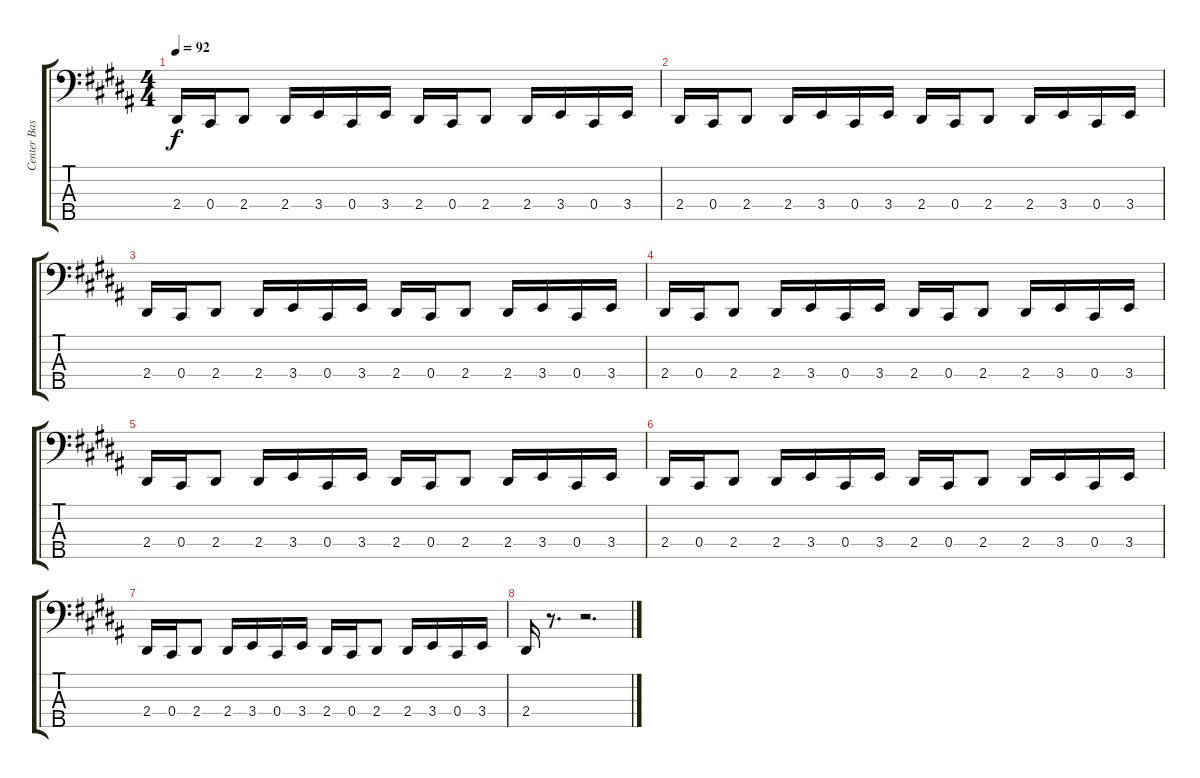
\track ("Center Bass Guitar" "Center Bas") {instrument electricbassfinger}
\staff {score tabs}
\tuning (Gb2 Db2 Ab1 Db1 Ab0) {hide}
\ts (4 4)
\tempo 92
\clef f4
\ks b
2.4.16{dy f} 0.4.16 2.4.8 2.4.16 3.4.16 0.4.16 3.4.16 2.4.16 0.4.16 2.4.8 2.4.16 3.4.16 0.4.16 3.4.16 |
2.4.16 0.4.16 2.4.8 2.4.16 3.4.16 0.4.16 3.4.16 2.4.16 0.4.16 2.4.8 2.4.16 3.4.16 0.4.16 3.4.16 |
2.4.16 0.4.16 2.4.8 2.4.16 3.4.16 0.4.16 3.4.16 2.4.16 0.4.16 2.4.8 2.4.16 3.4.16 0.4.16 3.4.16 |
2.4.16 0.4.16 2.4.8 2.4.16 3.4.16 0.4.16 3.4.16 2.4.16 0.4.16 2.4.8 2.4.16 3.4.16 0.4.16 3.4.16 |
2.4.16 0.4.16 2.4.8 2.4.16 3.4.16 0.4.16 3.4.16 2.4.16 0.4.16 2.4.8 2.4.16 3.4.16 0.4.16 3.4.16 |
2.4.16 0.4.16 2.4.8 2.4.16 3.4.16 0.4.16 3.4.16 2.4.16 0.4.16 2.4.8 2.4.16 3.4.16 0.4.16 3.4.16 |
2.4.16 0.4.16 2.4.8 2.4.16 3.4.16 0.4.16 3.4.16 2.4.16 0.4.16 2.4.8 2.4.16 3.4.16 0.4.16 3.4.16 |
2.4.16 r.8{d} r.2{d}
